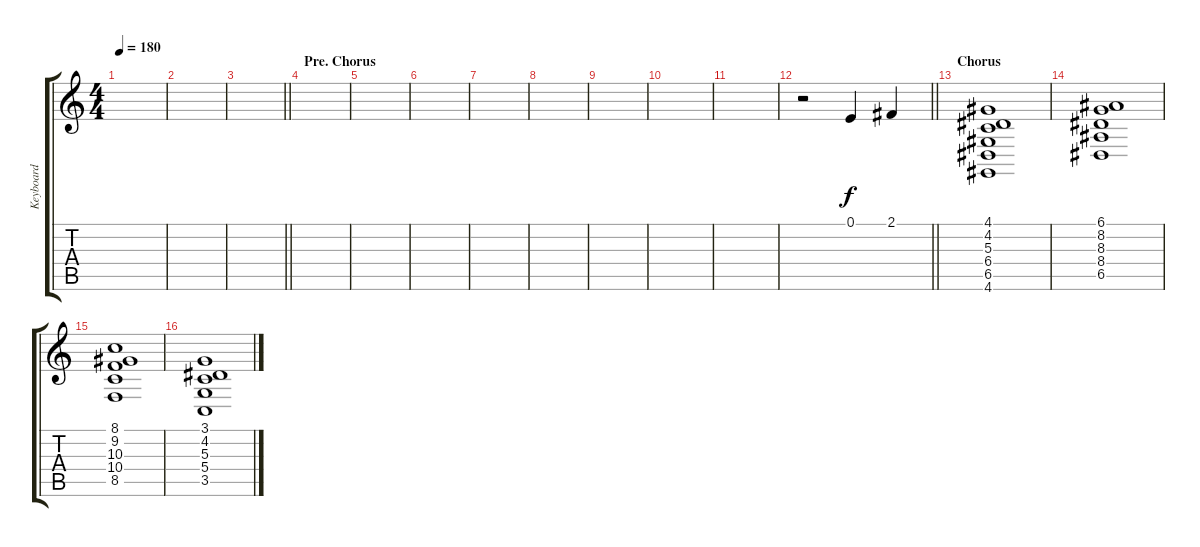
\track ("Keyboard" "Keyboard") {instrument brasssection}
\staff {score tabs}
\tuning (E4 B3 G3 D3 A2 E2) {hide}
\ts (4 4)
\tempo 180
\clef g2
\ks c
|
|
\barLineRight lightlight
|
\section ("" "Pre. Chorus")
|
|
|
|
|
|
|
|
\barLineRight lightlight
r.2 0.1.4 2.1.4 |
\section ("" "Chorus")
(4.1 4.2 5.3 6.4 6.5 4.6).1 |
(6.1 8.2 8.3 8.4 6.5).1 |
(8.1 9.2 10.3 10.4 8.5).1 |
(3.1 4.2 5.3 5.4 3.5).1
